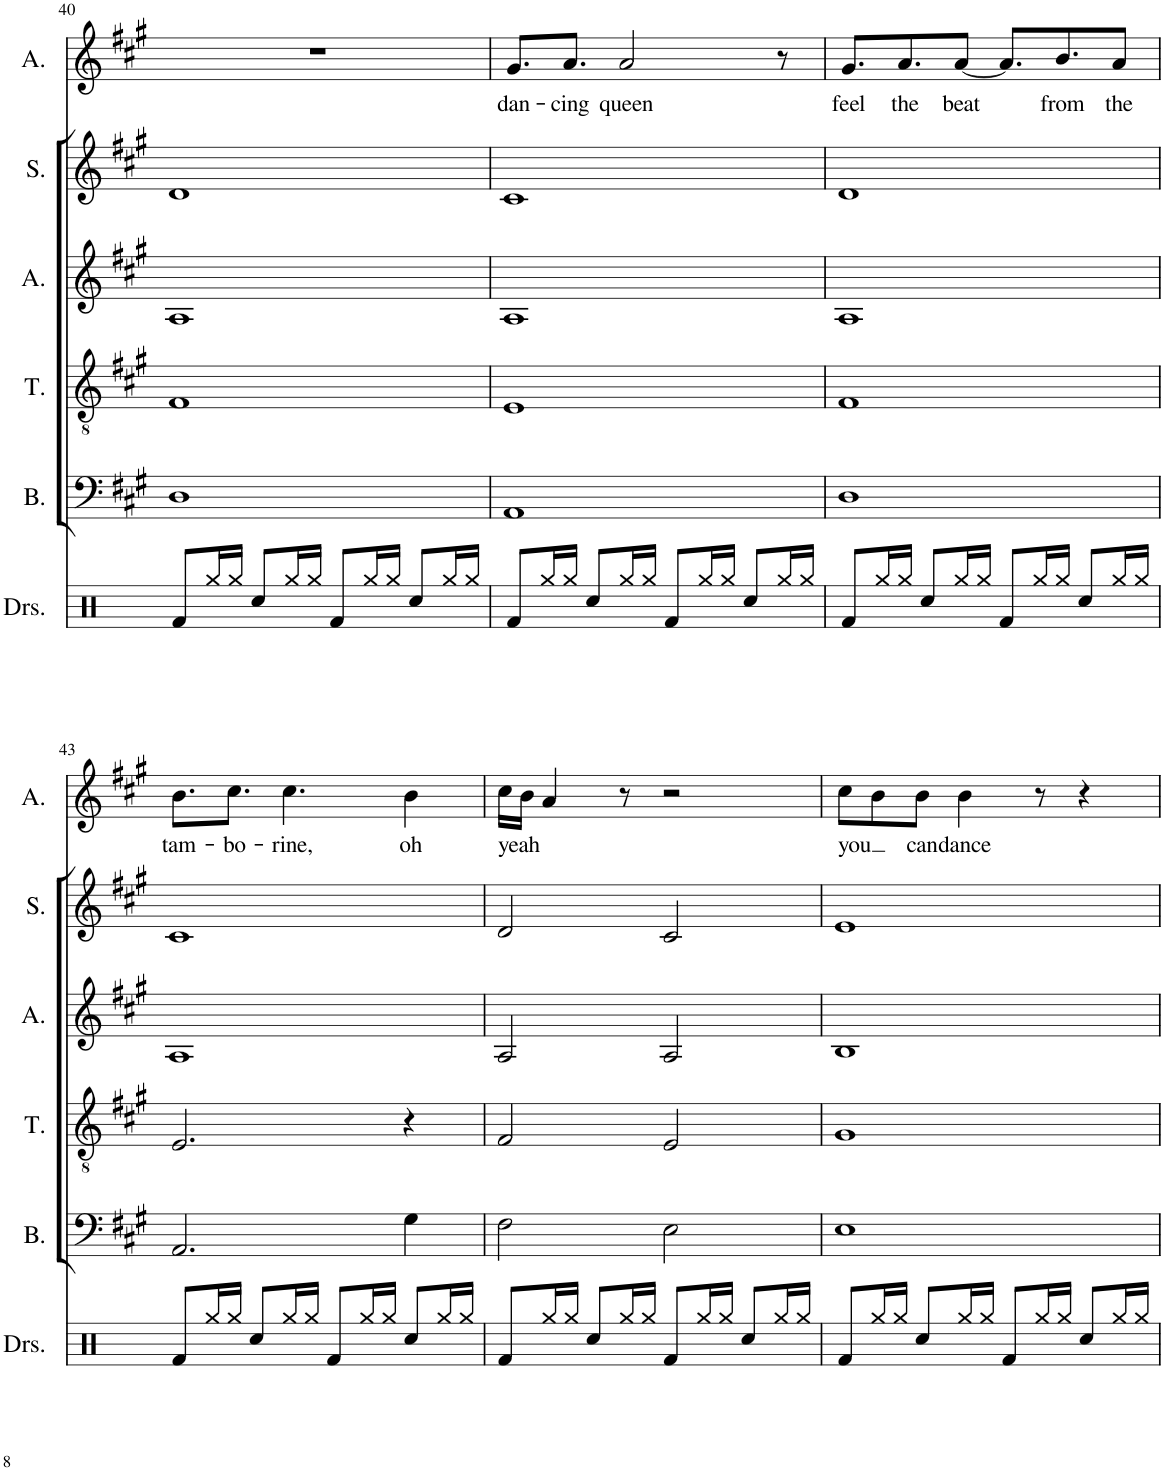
**kern	**kern	**kern	**kern	**kern	**kern	**text
*part6	*part5	*part4	*part3	*part2	*part1	*part1
*staff6	*staff5	*staff4	*staff3	*staff2	*staff1	*staff1
*I"Drumset	*I"Bass	*I"Tenor	*I"Alto	*I"Soprano	*I"Alto	*
*I'Drs.	*I'B.	*I'T.	*I'A.	*I'S.	*I'A.	*
!!LO:PB:g=z
*clefX	*clefF4	*clefGv2	*clefG2	*clefG2	*clefG2	*
*k[]	*k[f#c#g#]	*k[f#c#g#]	*k[f#c#g#]	*k[f#c#g#]	*k[f#c#g#]	*
*M4/4	*M4/4	*M4/4	*M4/4	*M4/4	*M4/4	*
=40	=40	=40	=40	=40	=40	=40
8Rf/L	1D	1F#	1A	1d	1r	.
16Rgg/L	.	.	.	.	.	.
16Rgg/JJ	.	.	.	.	.	.
8Rcc/L	.	.	.	.	.	.
16Rgg/L	.	.	.	.	.	.
16Rgg/JJ	.	.	.	.	.	.
8Rf/L	.	.	.	.	.	.
16Rgg/L	.	.	.	.	.	.
16Rgg/JJ	.	.	.	.	.	.
8Rcc/L	.	.	.	.	.	.
16Rgg/L	.	.	.	.	.	.
16Rgg/JJ	.	.	.	.	.	.
=41	=41	=41	=41	=41	=41	=41
!	!	!	!	!	!	!LO:LY:b
8Rf/L	1AA	1E	1A	1c#	8.g#/L	dan-
16Rgg/L	.	.	.	.	.	.
!	!	!	!	!	!	!LO:LY:b
16Rgg/JJ	.	.	.	.	8.a/J	-cing
8Rcc/L	.	.	.	.	.	.
!	!	!	!	!	!	!LO:LY:b
16Rgg/L	.	.	.	.	2a/	queen
16Rgg/JJ	.	.	.	.	.	.
8Rf/L	.	.	.	.	.	.
16Rgg/L	.	.	.	.	.	.
16Rgg/JJ	.	.	.	.	.	.
8Rcc/L	.	.	.	.	.	.
16Rgg/L	.	.	.	.	8r	.
16Rgg/JJ	.	.	.	.	.	.
=42	=42	=42	=42	=42	=42	=42
!	!	!	!	!	!	!LO:LY:b
8Rf/L	1D	1F#	1A	1d	8.g#/L	feel
16Rgg/L	.	.	.	.	.	.
!	!	!	!	!	!	!LO:LY:b
16Rgg/JJ	.	.	.	.	8.a/	the
8Rcc/L	.	.	.	.	.	.
!	!	!	!	!	!	!LO:LY:b
16Rgg/L	.	.	.	.	[8a/J	beat
16Rgg/JJ	.	.	.	.	.	.
8Rf/L	.	.	.	.	8.a/L]	.
16Rgg/L	.	.	.	.	.	.
!	!	!	!	!	!	!LO:LY:b
16Rgg/JJ	.	.	.	.	8.b/	from
8Rcc/L	.	.	.	.	.	.
!	!	!	!	!	!	!LO:LY:b
16Rgg/L	.	.	.	.	8a/J	the
16Rgg/JJ	.	.	.	.	.	.
!!LO:LB:g=z
=43	=43	=43	=43	=43	=43	=43
!	!	!	!	!	!	!LO:LY:b
8Rf/L	2.AA/	2.E/	1A	1c#	8.b\L	tam-
16Rgg/L	.	.	.	.	.	.
!	!	!	!	!	!	!LO:LY:b
16Rgg/JJ	.	.	.	.	8.cc#\J	-bo-
8Rcc/L	.	.	.	.	.	.
!	!	!	!	!	!	!LO:LY:b
16Rgg/L	.	.	.	.	4.cc#\	-rine,
16Rgg/JJ	.	.	.	.	.	.
8Rf/L	.	.	.	.	.	.
16Rgg/L	.	.	.	.	.	.
16Rgg/JJ	.	.	.	.	.	.
!	!	!	!	!	!	!LO:LY:b
8Rcc/L	4G#\	4r	.	.	4b\	oh
16Rgg/L	.	.	.	.	.	.
16Rgg/JJ	.	.	.	.	.	.
=44	=44	=44	=44	=44	=44	=44
!	!	!	!	!	!	!LO:LY:b
8Rf/L	2F#\	2F#/	2A/	2d/	16cc#\LL	yeah
.	.	.	.	.	16b\JJ	.
16Rgg/L	.	.	.	.	4a/	.
16Rgg/JJ	.	.	.	.	.	.
8Rcc/L	.	.	.	.	.	.
16Rgg/L	.	.	.	.	8r	.
16Rgg/JJ	.	.	.	.	.	.
8Rf/L	2E\	2E/	2A/	2c#/	2r	.
16Rgg/L	.	.	.	.	.	.
16Rgg/JJ	.	.	.	.	.	.
8Rcc/L	.	.	.	.	.	.
16Rgg/L	.	.	.	.	.	.
16Rgg/JJ	.	.	.	.	.	.
=45	=45	=45	=45	=45	=45	=45
!	!	!	!	!	!	!LO:LY:b
8Rf/L	1E	1G#	1B	1e	8cc#\L	you
16Rgg/L	.	.	.	.	8b\	.
16Rgg/JJ	.	.	.	.	.	.
!	!	!	!	!	!	!LO:LY:b
8Rcc/L	.	.	.	.	8b\J	can
!	!	!	!	!	!	!LO:LY:b
16Rgg/L	.	.	.	.	4b\	dance
16Rgg/JJ	.	.	.	.	.	.
8Rf/L	.	.	.	.	.	.
16Rgg/L	.	.	.	.	8r	.
16Rgg/JJ	.	.	.	.	.	.
8Rcc/L	.	.	.	.	4r	.
16Rgg/L	.	.	.	.	.	.
16Rgg/JJ	.	.	.	.	.	.
=	=	=	=	=	=	=
*-	*-	*-	*-	*-	*-	*-
